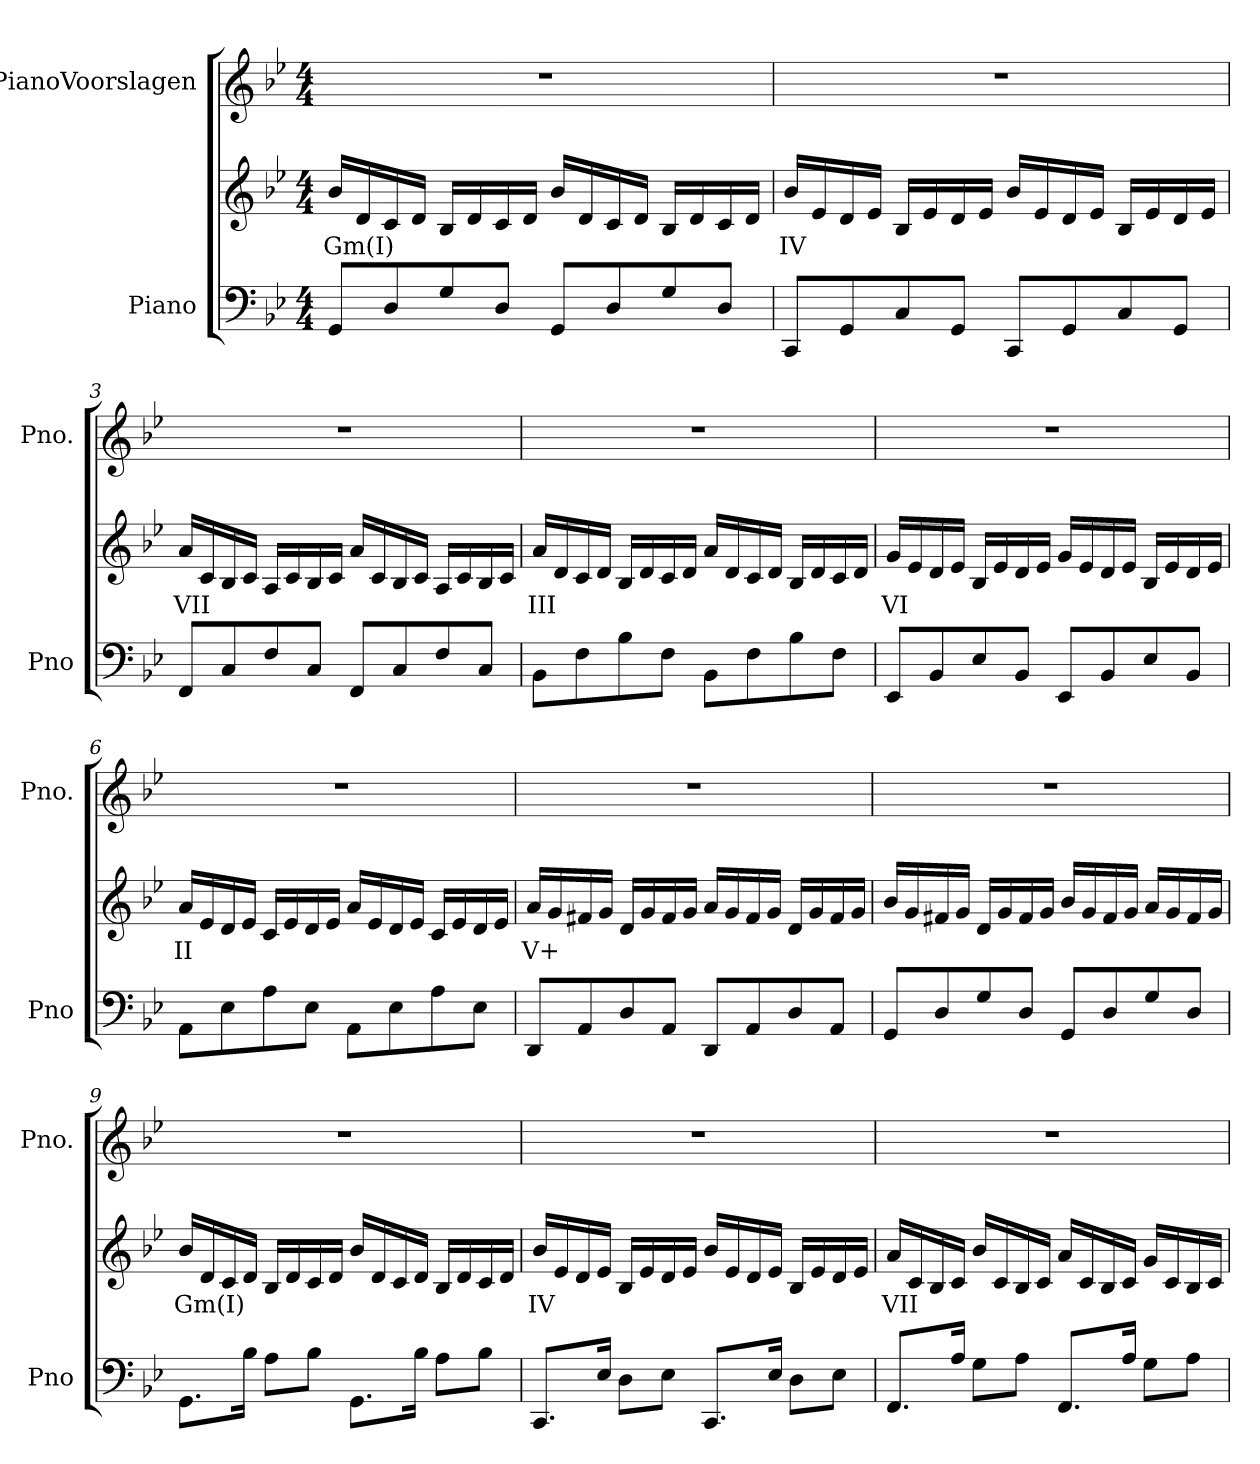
**kern	**kern	**text	**kern
*part2	*part2	*part2	*part1
*staff3	*staff2	*staff2	*staff1
*I"Piano	*	*	*I"PianoVoorslagen
*I'Pno	*	*	*I'Pno.
*clefF4	*clefG2	*	*clefG2
*k[b-e-]	*k[b-e-]	*	*k[b-e-]
*M4/4	*M4/4	*	*M4/4
*MM100	*MM100	*	*MM100
=1	=1	=1	=1
!	!	!LO:LY:b	!
8GG/L	16b-/LL	Gm(I)	1r
.	16d/	.	.
8D/	16c/	.	.
.	16d/JJ	.	.
8G/	16B-/LL	.	.
.	16d/	.	.
8D/J	16c/	.	.
.	16d/JJ	.	.
8GG/L	16b-/LL	.	.
.	16d/	.	.
8D/	16c/	.	.
.	16d/JJ	.	.
8G/	16B-/LL	.	.
.	16d/	.	.
8D/J	16c/	.	.
.	16d/JJ	.	.
=2	=2	=2	=2
!	!	!LO:LY:b	!
8CC/L	16b-/LL	IV	1r
.	16e-/	.	.
8GG/	16d/	.	.
.	16e-/JJ	.	.
8C/	16B-/LL	.	.
.	16e-/	.	.
8GG/J	16d/	.	.
.	16e-/JJ	.	.
8CC/L	16b-/LL	.	.
.	16e-/	.	.
8GG/	16d/	.	.
.	16e-/JJ	.	.
8C/	16B-/LL	.	.
.	16e-/	.	.
8GG/J	16d/	.	.
.	16e-/JJ	.	.
!!LO:LB:g=z
=3	=3	=3	=3
!	!	!LO:LY:b	!
8FF/L	16a/LL	VII	1r
.	16c/	.	.
8C/	16B-/	.	.
.	16c/JJ	.	.
8F/	16A/LL	.	.
.	16c/	.	.
8C/J	16B-/	.	.
.	16c/JJ	.	.
8FF/L	16a/LL	.	.
.	16c/	.	.
8C/	16B-/	.	.
.	16c/JJ	.	.
8F/	16A/LL	.	.
.	16c/	.	.
8C/J	16B-/	.	.
.	16c/JJ	.	.
=4	=4	=4	=4
!	!	!LO:LY:b	!
8BB-\L	16a/LL	III	1r
.	16d/	.	.
8F\	16c/	.	.
.	16d/JJ	.	.
8B-\	16B-/LL	.	.
.	16d/	.	.
8F\J	16c/	.	.
.	16d/JJ	.	.
8BB-\L	16a/LL	.	.
.	16d/	.	.
8F\	16c/	.	.
.	16d/JJ	.	.
8B-\	16B-/LL	.	.
.	16d/	.	.
8F\J	16c/	.	.
.	16d/JJ	.	.
!!LO:LB:g=z
=5	=5	=5	=5
!	!	!LO:LY:b	!
8EE-/L	16g/LL	VI	1r
.	16e-/	.	.
8BB-/	16d/	.	.
.	16e-/JJ	.	.
8E-/	16B-/LL	.	.
.	16e-/	.	.
8BB-/J	16d/	.	.
.	16e-/JJ	.	.
8EE-/L	16g/LL	.	.
.	16e-/	.	.
8BB-/	16d/	.	.
.	16e-/JJ	.	.
8E-/	16B-/LL	.	.
.	16e-/	.	.
8BB-/J	16d/	.	.
.	16e-/JJ	.	.
=6	=6	=6	=6
!	!	!LO:LY:b	!
8AA\L	16a/LL	II	1r
.	16e-/	.	.
8E-\	16d/	.	.
.	16e-/JJ	.	.
8A\	16c/LL	.	.
.	16e-/	.	.
8E-\J	16d/	.	.
.	16e-/JJ	.	.
8AA\L	16a/LL	.	.
.	16e-/	.	.
8E-\	16d/	.	.
.	16e-/JJ	.	.
8A\	16c/LL	.	.
.	16e-/	.	.
8E-\J	16d/	.	.
.	16e-/JJ	.	.
=7	=7	=7	=7
!	!	!LO:LY:b	!
8DD/L	16a/LL	V+	1r
.	16g/	.	.
8AA/	16f#X/	.	.
.	16g/JJ	.	.
8D/	16d/LL	.	.
.	16g/	.	.
8AA/J	16f#/	.	.
.	16g/JJ	.	.
8DD/L	16a/LL	.	.
.	16g/	.	.
8AA/	16f#/	.	.
.	16g/JJ	.	.
8D/	16d/LL	.	.
.	16g/	.	.
8AA/J	16f#/	.	.
.	16g/JJ	.	.
!!LO:LB:g=z
=8	=8	=8	=8
8GG/L	16b-/LL	.	1r
.	16g/	.	.
8D/	16f#X/	.	.
.	16g/JJ	.	.
8G/	16d/LL	.	.
.	16g/	.	.
8D/J	16f#/	.	.
.	16g/JJ	.	.
8GG/L	16b-/LL	.	.
.	16g/	.	.
8D/	16f#/	.	.
.	16g/JJ	.	.
8G/	16a/LL	.	.
.	16g/	.	.
8D/J	16f#/	.	.
.	16g/JJ	.	.
=9	=9	=9	=9
!	!	!LO:LY:b	!
8.GG\L	16b-/LL	Gm(I)	1r
.	16d/	.	.
.	16c/	.	.
16B-\Jk	16d/JJ	.	.
8A\L	16B-/LL	.	.
.	16d/	.	.
8B-\J	16c/	.	.
.	16d/JJ	.	.
8.GG\L	16b-/LL	.	.
.	16d/	.	.
.	16c/	.	.
16B-\Jk	16d/JJ	.	.
8A\L	16B-/LL	.	.
.	16d/	.	.
8B-\J	16c/	.	.
.	16d/JJ	.	.
=10	=10	=10	=10
!	!	!LO:LY:b	!
8.CC/L	16b-/LL	IV	1r
.	16e-/	.	.
.	16d/	.	.
16E-/Jk	16e-/JJ	.	.
8D\L	16B-/LL	.	.
.	16e-/	.	.
8E-\J	16d/	.	.
.	16e-/JJ	.	.
8.CC/L	16b-/LL	.	.
.	16e-/	.	.
.	16d/	.	.
16E-/Jk	16e-/JJ	.	.
8D\L	16B-/LL	.	.
.	16e-/	.	.
8E-\J	16d/	.	.
.	16e-/JJ	.	.
!!LO:PB:g=z
=11	=11	=11	=11
!	!	!LO:LY:b	!
8.FF/L	16a/LL	VII	1r
.	16c/	.	.
.	16B-/	.	.
16A/Jk	16c/JJ	.	.
8G\L	16b-/LL	.	.
.	16c/	.	.
8A\J	16B-/	.	.
.	16c/JJ	.	.
8.FF/L	16a/LL	.	.
.	16c/	.	.
.	16B-/	.	.
16A/Jk	16c/JJ	.	.
8G\L	16g/LL	.	.
.	16c/	.	.
8A\J	16B-/	.	.
.	16c/JJ	.	.
=	=	=	=
*-	*-	*-	*-
